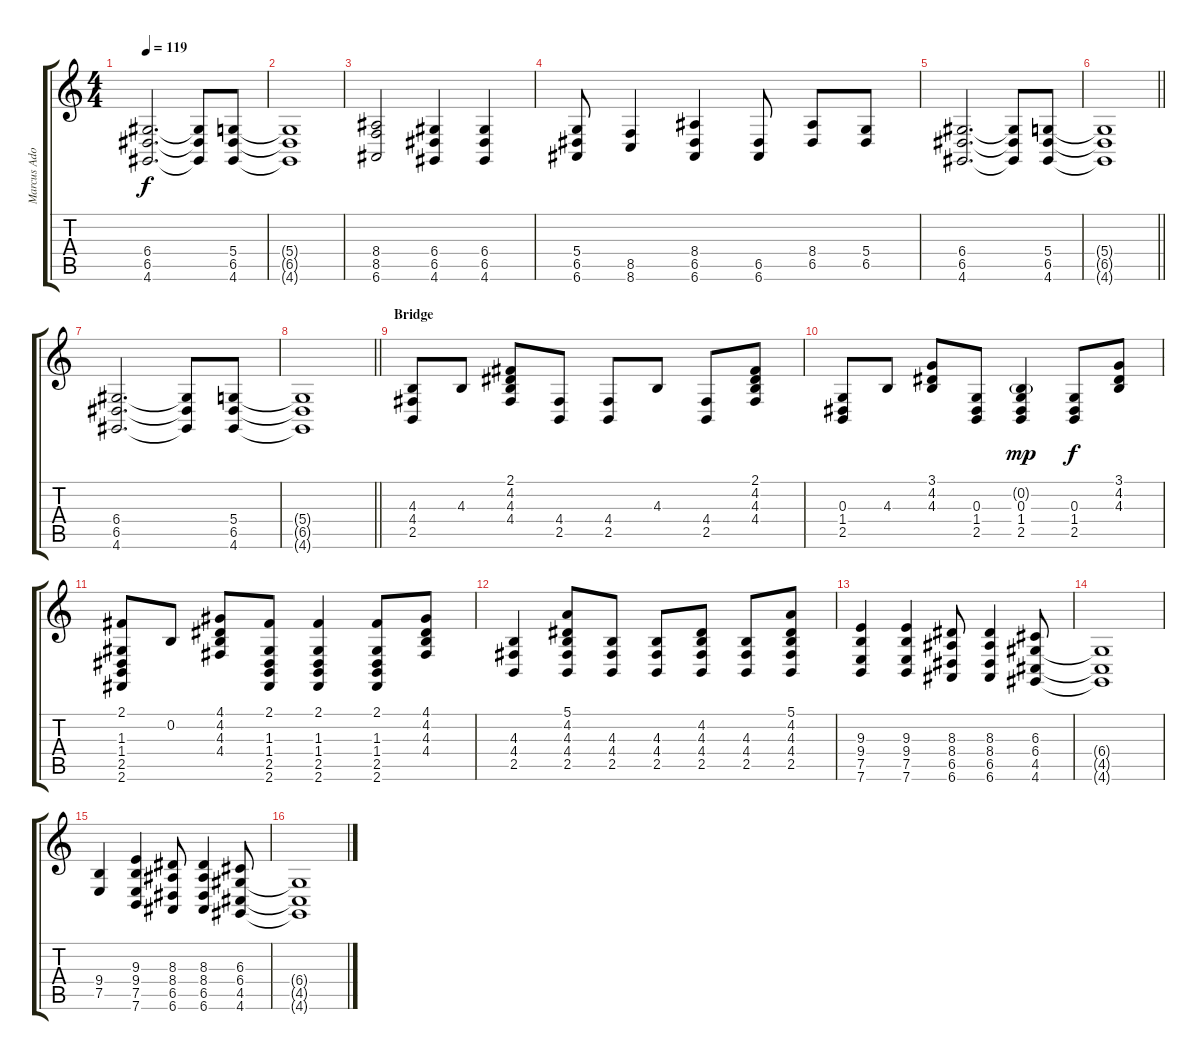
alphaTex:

\track ("Marcus Adoro(Synth)" "Marcus Ado") {instrument lead8bassandlead}
\staff {score tabs}
\tuning (E4 B3 G3 D3 A2 E2) {hide}
\ts (4 4)
\tempo 119
\clef g2
\ks c
(6.4 6.5 4.6).2{d dy f} (6.4{t} 6.5{t} 4.6{t}).8 (5.4 6.5 4.6).8 |
(5.4{t} 6.5{t} 4.6{t}).1 |
(8.4 8.5 6.6).2 (6.4 6.5 4.6).4 (6.4 6.5 4.6).4 |
(5.4 6.5 6.6).8 (8.5 8.6).4 (8.4 6.5 6.6).4 (6.5 6.6).8 (8.4 6.5).8 (5.4 6.5).8 |
(6.4 6.5 4.6).2{d} (6.4{t} 6.5{t} 4.6{t}).8 (5.4 6.5 4.6).8 |
\barLineRight lightlight
(5.4{t} 6.5{t} 4.6{t}).1 |
(6.4 6.5 4.6).2{d} (6.4{t} 6.5{t} 4.6{t}).8 (5.4 6.5 4.6).8 |
\barLineRight lightlight
(5.4{t} 6.5{t} 4.6{t}).1 |
\section ("" "Bridge")
(4.3 4.4 2.5).8 4.3.8 (2.1 4.2 4.3 4.4).8 (4.4 2.5).8 (4.4 2.5).8 4.3.8 (4.4 2.5).8 (2.1 4.2 4.3 4.4).8 |
(0.3 1.4 2.5).8 4.3.8 (3.1 4.2 4.3).8 (0.3 1.4 2.5).8 (0.2{g} 0.3 1.4 2.5).4{dy mp} (0.3 1.4 2.5).8{dy f} (3.1 4.2 4.3).8 |
(2.1 1.3 1.4 2.5 2.6).8 0.2.8 (4.1 4.2 4.3 4.4).8 (2.1 1.3 1.4 2.5 2.6).8 (2.1 1.3 1.4 2.5 2.6).4 (2.1 1.3 1.4 2.5 2.6).8 (4.1 4.2 4.3 4.4).8 |
(4.3 4.4 2.5).4 (5.1 4.2 4.3 4.4 2.5).8 (4.3 4.4 2.5).8 (4.3 4.4 2.5).8 (4.2 4.3 4.4 2.5).8 (4.3 4.4 2.5).8 (5.1 4.2 4.3 4.4 2.5).8 |
(9.3 9.4 7.5 7.6).4 (9.3 9.4 7.5 7.6).4 (8.3 8.4 6.5 6.6).8 (8.3 8.4 6.5 6.6).4 (6.3 6.4 4.5 4.6).8 |
(6.4{t} 4.5{t} 4.6{t}).1 |
(9.4 7.5).4 (9.3 9.4 7.5 7.6).4 (8.3 8.4 6.5 6.6).8 (8.3 8.4 6.5 6.6).4 (6.3 6.4 4.5 4.6).8 |
(6.4{t} 4.5{t} 4.6{t}).1
